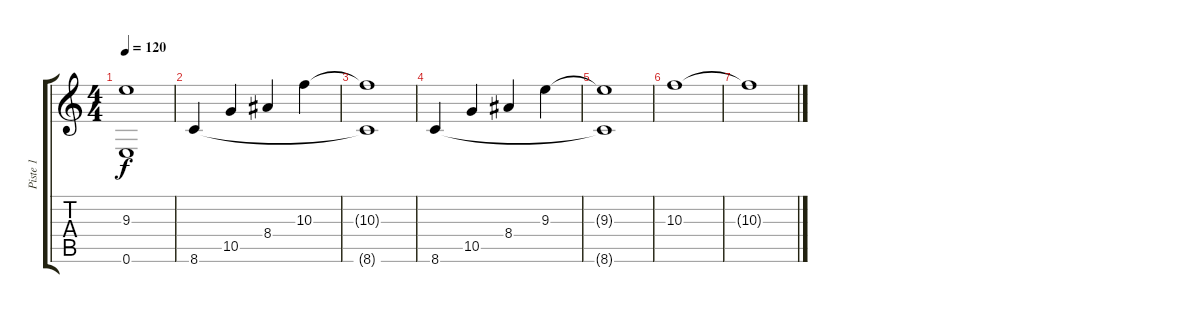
\track ("Piste 1" "Piste 1") {instrument overdrivenguitar}
\staff {score tabs}
\tuning (E4 B3 G3 D3 A2 E2) {hide}
\ts (4 4)
\tempo 120
\clef g2
\ks c
(9.3{t} 0.6{t}).1{dy f} |
8.6.4{volume 5} 10.5.4 8.4.4 10.3.4 |
(10.3{t} 8.6{t}).1 |
8.6.4 10.5.4 8.4.4 9.3.4 |
(9.3{t} 8.6{t}).1 |
10.3.1{instrument overdrivenguitar} |
10.3{t}.1
